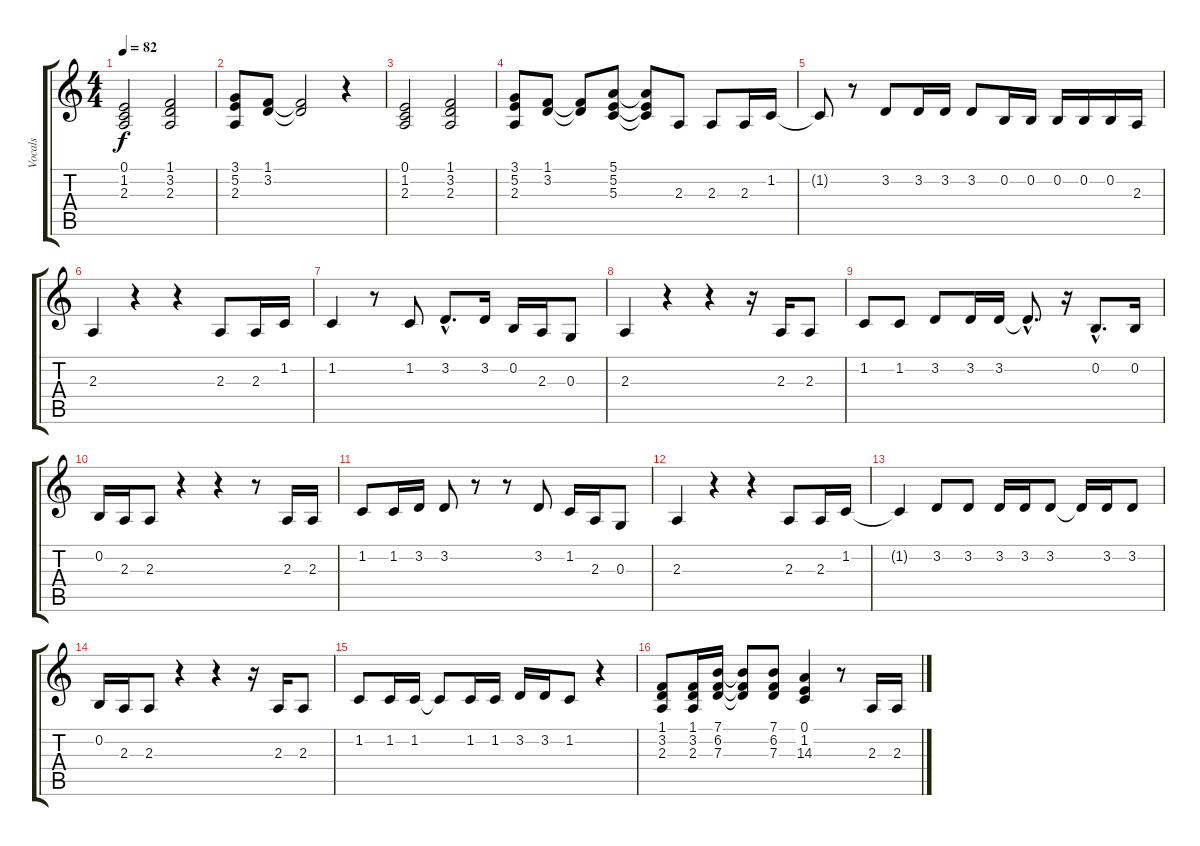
\track ("Vocals" "Vocals") {instrument lead6voice}
\staff {score tabs}
\tuning (E4 B3 G3 D3 A2 E2) {hide}
\ts (4 4)
\tempo 82
\clef g2
\ks c
(0.1 1.2 2.3).2{dy f instrument lead6voice} (1.1 3.2 2.3).2 |
(3.1 5.2 2.3).8 (1.1 3.2).8 (1.1{t} 3.2{t}).2 r.4 |
(0.1 1.2 2.3).2 (1.1 3.2 2.3).2 |
(3.1 5.2 2.3).8 (1.1 3.2).8 (1.1{t} 3.2{t}).8 (5.1 5.2 5.3).8 (5.1{t} 5.2{t} 5.3{t}).8 2.3.8 2.3.8 2.3.16 1.2.16 |
1.2{t}.8 r.8 3.2.8 3.2.16 3.2.16 3.2.8 0.2.16 0.2.16 0.2.16 0.2.16 0.2.16 2.3.16 |
2.3.4 r.4 r.4 2.3.8 2.3.16 1.2.16 |
1.2.4 r.8 1.2.8 3.2{hac}.8{d} 3.2.16 0.2.16 2.3.16 0.3.8 |
2.3.4 r.4 r.4 r.16 2.3.16 2.3.8 |
1.2.8 1.2.8 3.2.8 3.2.16 3.2.16 3.2{hac t}.8{d} r.16 0.2{hac}.8{d} 0.2.16 |
0.2.16 2.3.16 2.3.8 r.4 r.4 r.8 2.3.16 2.3.16 |
1.2.8 1.2.16 3.2.16 3.2.8 r.8 r.8 3.2.8 1.2.16 2.3.16 0.3.8 |
2.3.4 r.4 r.4 2.3.8 2.3.16 1.2.16 |
1.2{t}.4 3.2.8 3.2.8 3.2.16 3.2.16 3.2.8 3.2{t}.16 3.2.16 3.2.8 |
0.2.16 2.3.16 2.3.8 r.4 r.4 r.16 2.3.16 2.3.8 |
1.2.8 1.2.16 1.2.16 1.2{t}.8 1.2.16 1.2.16 3.2.16 3.2.16 1.2.8 r.4 |
(1.1 3.2 2.3).8 (1.1 3.2 2.3).16 (7.1 6.2 7.3).16 (7.1{t} 6.2{t} 7.3{t}).8 (7.1 6.2 7.3).8 (0.1 1.2 14.3).4 r.8 2.3.16 2.3.16
